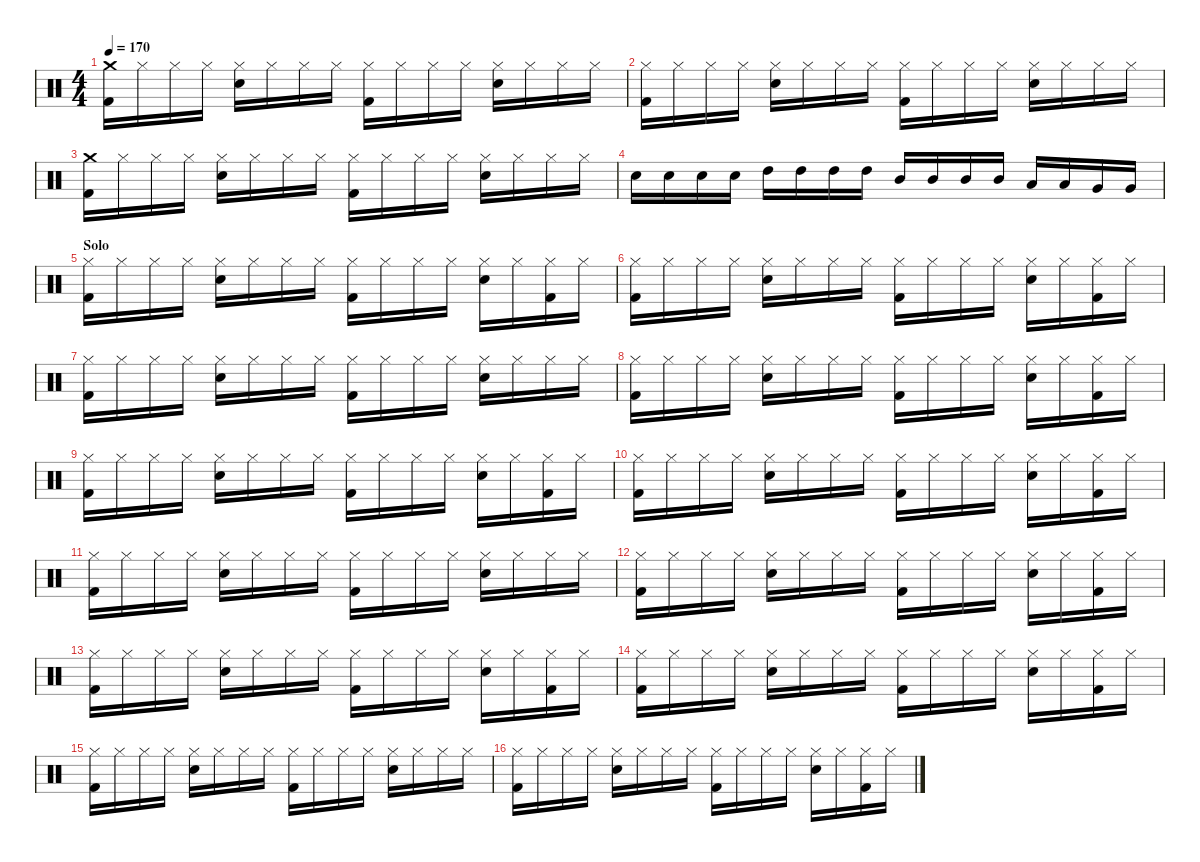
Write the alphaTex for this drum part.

\defaultSystemsLayout 4
\hideDynamics
\bracketExtendMode nobrackets
\singleTrackTrackNamePolicy hidden
\multiTrackTrackNamePolicy hidden
\otherSystemsTrackNameOrientation horizontal
\track ("Clive" "drm.") {instrument percussion}
\staff {score}
\articulation defaults
\ts (4 4)
\tempo 170
\clef neutral
\ks c
("Crash medium (hit)" "Kick (hit) 2").16{dy f beam Down} "Hi-Hat (closed)".16{beam Down} "Hi-Hat (closed)".16{beam Down} "Hi-Hat (closed)".16{beam Down} ("Hi-Hat (closed)" "Snare (hit) 2").16{beam Down} "Hi-Hat (closed)".16{beam Down} "Hi-Hat (closed)".16{beam Down} "Hi-Hat (closed)".16{beam Down} ("Hi-Hat (closed)" "Kick (hit) 2").16{beam Down} "Hi-Hat (closed)".16{beam Down} "Hi-Hat (closed)".16{beam Down} "Hi-Hat (closed)".16{beam Down} ("Hi-Hat (closed)" "Snare (hit) 2").16{beam Down} "Hi-Hat (closed)".16{beam Down} "Hi-Hat (closed)".16{beam Down} "Hi-Hat (closed)".16{beam Down} |
("Hi-Hat (closed)" "Kick (hit) 2").16{beam Down} "Hi-Hat (closed)".16{beam Down} "Hi-Hat (closed)".16{beam Down} "Hi-Hat (closed)".16{beam Down} ("Hi-Hat (closed)" "Snare (hit) 2").16{beam Down} "Hi-Hat (closed)".16{beam Down} "Hi-Hat (closed)".16{beam Down} "Hi-Hat (closed)".16{beam Down} ("Hi-Hat (closed)" "Kick (hit) 2").16{beam Down} "Hi-Hat (closed)".16{beam Down} "Hi-Hat (closed)".16{beam Down} "Hi-Hat (closed)".16{beam Down} ("Hi-Hat (closed)" "Snare (hit) 2").16{beam Down} "Hi-Hat (closed)".16{beam Down} "Hi-Hat (closed)".16{beam Down} "Hi-Hat (closed)".16{beam Down} |
("Crash medium (hit)" "Kick (hit) 2").16{beam Down} "Hi-Hat (closed)".16{beam Down} "Hi-Hat (closed)".16{beam Down} "Hi-Hat (closed)".16{beam Down} ("Hi-Hat (closed)" "Snare (hit) 2").16{beam Down} "Hi-Hat (closed)".16{beam Down} "Hi-Hat (closed)".16{beam Down} "Hi-Hat (closed)".16{beam Down} ("Hi-Hat (closed)" "Kick (hit) 2").16{beam Down} "Hi-Hat (closed)".16{beam Down} "Hi-Hat (closed)".16{beam Down} "Hi-Hat (closed)".16{beam Down} ("Hi-Hat (closed)" "Snare (hit) 2").16{beam Down} "Hi-Hat (closed)".16{beam Down} "Hi-Hat (closed)".16{beam Down} "Hi-Hat (closed)".16{beam Down} |
"Snare (hit) 2".16{beam Down} "Snare (hit) 2".16{beam Down} "Snare (hit) 2".16{beam Down} "Snare (hit) 2".16{beam Down} "High Tom (hit)".16{beam Down} "High Tom (hit)".16{beam Down} "High Tom (hit)".16{beam Down} "High Tom (hit)".16{beam Down} "Mid Tom (hit)".16{beam Up} "Mid Tom (hit)".16{beam Up} "Mid Tom (hit)".16{beam Up} "Mid Tom (hit)".16{beam Up} "Low Tom (hit)".16{beam Up} "Low Tom (hit)".16{beam Up} "Very Low Tom (hit)".16{beam Up} "Very Low Tom (hit)".16{beam Up} |
\section ("" "Solo")
("Hi-Hat (closed)" "Kick (hit) 2").16{beam Down} "Hi-Hat (closed)".16{beam Down} "Hi-Hat (closed)".16{beam Down} "Hi-Hat (closed)".16{beam Down} ("Hi-Hat (closed)" "Snare (hit) 2").16{beam Down} "Hi-Hat (closed)".16{beam Down} "Hi-Hat (closed)".16{beam Down} "Hi-Hat (closed)".16{beam Down} ("Hi-Hat (closed)" "Kick (hit) 2").16{beam Down} "Hi-Hat (closed)".16{beam Down} "Hi-Hat (closed)".16{beam Down} "Hi-Hat (closed)".16{beam Down} ("Hi-Hat (closed)" "Snare (hit) 2").16{beam Down} "Hi-Hat (closed)".16{beam Down} ("Hi-Hat (closed)" "Kick (hit) 2").16{beam Down} "Hi-Hat (closed)".16{beam Down} |
("Hi-Hat (closed)" "Kick (hit) 2").16{beam Down} "Hi-Hat (closed)".16{beam Down} "Hi-Hat (closed)".16{beam Down} "Hi-Hat (closed)".16{beam Down} ("Hi-Hat (closed)" "Snare (hit) 2").16{beam Down} "Hi-Hat (closed)".16{beam Down} "Hi-Hat (closed)".16{beam Down} "Hi-Hat (closed)".16{beam Down} ("Hi-Hat (closed)" "Kick (hit) 2").16{beam Down} "Hi-Hat (closed)".16{beam Down} "Hi-Hat (closed)".16{beam Down} "Hi-Hat (closed)".16{beam Down} ("Hi-Hat (closed)" "Snare (hit) 2").16{beam Down} "Hi-Hat (closed)".16{beam Down} ("Hi-Hat (closed)" "Kick (hit) 2").16{beam Down} "Hi-Hat (closed)".16{beam Down} |
("Hi-Hat (closed)" "Kick (hit) 2").16{beam Down} "Hi-Hat (closed)".16{beam Down} "Hi-Hat (closed)".16{beam Down} "Hi-Hat (closed)".16{beam Down} ("Hi-Hat (closed)" "Snare (hit) 2").16{beam Down} "Hi-Hat (closed)".16{beam Down} "Hi-Hat (closed)".16{beam Down} "Hi-Hat (closed)".16{beam Down} ("Hi-Hat (closed)" "Kick (hit) 2").16{beam Down} "Hi-Hat (closed)".16{beam Down} "Hi-Hat (closed)".16{beam Down} "Hi-Hat (closed)".16{beam Down} ("Hi-Hat (closed)" "Snare (hit) 2").16{beam Down} "Hi-Hat (closed)".16{beam Down} "Hi-Hat (closed)".16{beam Down} "Hi-Hat (closed)".16{beam Down} |
("Hi-Hat (closed)" "Kick (hit) 2").16{beam Down} "Hi-Hat (closed)".16{beam Down} "Hi-Hat (closed)".16{beam Down} "Hi-Hat (closed)".16{beam Down} ("Hi-Hat (closed)" "Snare (hit) 2").16{beam Down} "Hi-Hat (closed)".16{beam Down} "Hi-Hat (closed)".16{beam Down} "Hi-Hat (closed)".16{beam Down} ("Hi-Hat (closed)" "Kick (hit) 2").16{beam Down} "Hi-Hat (closed)".16{beam Down} "Hi-Hat (closed)".16{beam Down} "Hi-Hat (closed)".16{beam Down} ("Hi-Hat (closed)" "Snare (hit) 2").16{beam Down} "Hi-Hat (closed)".16{beam Down} ("Hi-Hat (closed)" "Kick (hit) 2").16{beam Down} "Hi-Hat (closed)".16{beam Down} |
("Hi-Hat (closed)" "Kick (hit) 2").16{beam Down} "Hi-Hat (closed)".16{beam Down} "Hi-Hat (closed)".16{beam Down} "Hi-Hat (closed)".16{beam Down} ("Hi-Hat (closed)" "Snare (hit) 2").16{beam Down} "Hi-Hat (closed)".16{beam Down} "Hi-Hat (closed)".16{beam Down} "Hi-Hat (closed)".16{beam Down} ("Hi-Hat (closed)" "Kick (hit) 2").16{beam Down} "Hi-Hat (closed)".16{beam Down} "Hi-Hat (closed)".16{beam Down} "Hi-Hat (closed)".16{beam Down} ("Hi-Hat (closed)" "Snare (hit) 2").16{beam Down} "Hi-Hat (closed)".16{beam Down} ("Hi-Hat (closed)" "Kick (hit) 2").16{beam Down} "Hi-Hat (closed)".16{beam Down} |
("Hi-Hat (closed)" "Kick (hit) 2").16{beam Down} "Hi-Hat (closed)".16{beam Down} "Hi-Hat (closed)".16{beam Down} "Hi-Hat (closed)".16{beam Down} ("Hi-Hat (closed)" "Snare (hit) 2").16{beam Down} "Hi-Hat (closed)".16{beam Down} "Hi-Hat (closed)".16{beam Down} "Hi-Hat (closed)".16{beam Down} ("Hi-Hat (closed)" "Kick (hit) 2").16{beam Down} "Hi-Hat (closed)".16{beam Down} "Hi-Hat (closed)".16{beam Down} "Hi-Hat (closed)".16{beam Down} ("Hi-Hat (closed)" "Snare (hit) 2").16{beam Down} "Hi-Hat (closed)".16{beam Down} ("Hi-Hat (closed)" "Kick (hit) 2").16{beam Down} "Hi-Hat (closed)".16{beam Down} |
("Hi-Hat (closed)" "Kick (hit) 2").16{beam Down} "Hi-Hat (closed)".16{beam Down} "Hi-Hat (closed)".16{beam Down} "Hi-Hat (closed)".16{beam Down} ("Hi-Hat (closed)" "Snare (hit) 2").16{beam Down} "Hi-Hat (closed)".16{beam Down} "Hi-Hat (closed)".16{beam Down} "Hi-Hat (closed)".16{beam Down} ("Hi-Hat (closed)" "Kick (hit) 2").16{beam Down} "Hi-Hat (closed)".16{beam Down} "Hi-Hat (closed)".16{beam Down} "Hi-Hat (closed)".16{beam Down} ("Hi-Hat (closed)" "Snare (hit) 2").16{beam Down} "Hi-Hat (closed)".16{beam Down} "Hi-Hat (closed)".16{beam Down} "Hi-Hat (closed)".16{beam Down} |
("Hi-Hat (closed)" "Kick (hit) 2").16{beam Down} "Hi-Hat (closed)".16{beam Down} "Hi-Hat (closed)".16{beam Down} "Hi-Hat (closed)".16{beam Down} ("Hi-Hat (closed)" "Snare (hit) 2").16{beam Down} "Hi-Hat (closed)".16{beam Down} "Hi-Hat (closed)".16{beam Down} "Hi-Hat (closed)".16{beam Down} ("Hi-Hat (closed)" "Kick (hit) 2").16{beam Down} "Hi-Hat (closed)".16{beam Down} "Hi-Hat (closed)".16{beam Down} "Hi-Hat (closed)".16{beam Down} ("Hi-Hat (closed)" "Snare (hit) 2").16{beam Down} "Hi-Hat (closed)".16{beam Down} ("Hi-Hat (closed)" "Kick (hit) 2").16{beam Down} "Hi-Hat (closed)".16{beam Down} |
("Hi-Hat (closed)" "Kick (hit) 2").16{beam Down} "Hi-Hat (closed)".16{beam Down} "Hi-Hat (closed)".16{beam Down} "Hi-Hat (closed)".16{beam Down} ("Hi-Hat (closed)" "Snare (hit) 2").16{beam Down} "Hi-Hat (closed)".16{beam Down} "Hi-Hat (closed)".16{beam Down} "Hi-Hat (closed)".16{beam Down} ("Hi-Hat (closed)" "Kick (hit) 2").16{beam Down} "Hi-Hat (closed)".16{beam Down} "Hi-Hat (closed)".16{beam Down} "Hi-Hat (closed)".16{beam Down} ("Hi-Hat (closed)" "Snare (hit) 2").16{beam Down} "Hi-Hat (closed)".16{beam Down} ("Hi-Hat (closed)" "Kick (hit) 2").16{beam Down} "Hi-Hat (closed)".16{beam Down} |
("Hi-Hat (closed)" "Kick (hit) 2").16{beam Down} "Hi-Hat (closed)".16{beam Down} "Hi-Hat (closed)".16{beam Down} "Hi-Hat (closed)".16{beam Down} ("Hi-Hat (closed)" "Snare (hit) 2").16{beam Down} "Hi-Hat (closed)".16{beam Down} "Hi-Hat (closed)".16{beam Down} "Hi-Hat (closed)".16{beam Down} ("Hi-Hat (closed)" "Kick (hit) 2").16{beam Down} "Hi-Hat (closed)".16{beam Down} "Hi-Hat (closed)".16{beam Down} "Hi-Hat (closed)".16{beam Down} ("Hi-Hat (closed)" "Snare (hit) 2").16{beam Down} "Hi-Hat (closed)".16{beam Down} ("Hi-Hat (closed)" "Kick (hit) 2").16{beam Down} "Hi-Hat (closed)".16{beam Down} |
("Hi-Hat (closed)" "Kick (hit) 2").16{beam Down} "Hi-Hat (closed)".16{beam Down} "Hi-Hat (closed)".16{beam Down} "Hi-Hat (closed)".16{beam Down} ("Hi-Hat (closed)" "Snare (hit) 2").16{beam Down} "Hi-Hat (closed)".16{beam Down} "Hi-Hat (closed)".16{beam Down} "Hi-Hat (closed)".16{beam Down} ("Hi-Hat (closed)" "Kick (hit) 2").16{beam Down} "Hi-Hat (closed)".16{beam Down} "Hi-Hat (closed)".16{beam Down} "Hi-Hat (closed)".16{beam Down} ("Hi-Hat (closed)" "Snare (hit) 2").16{beam Down} "Hi-Hat (closed)".16{beam Down} "Hi-Hat (closed)".16{beam Down} "Hi-Hat (closed)".16{beam Down} |
("Hi-Hat (closed)" "Kick (hit) 2").16{beam Down} "Hi-Hat (closed)".16{beam Down} "Hi-Hat (closed)".16{beam Down} "Hi-Hat (closed)".16{beam Down} ("Hi-Hat (closed)" "Snare (hit) 2").16{beam Down} "Hi-Hat (closed)".16{beam Down} "Hi-Hat (closed)".16{beam Down} "Hi-Hat (closed)".16{beam Down} ("Hi-Hat (closed)" "Kick (hit) 2").16{beam Down} "Hi-Hat (closed)".16{beam Down} "Hi-Hat (closed)".16{beam Down} "Hi-Hat (closed)".16{beam Down} ("Hi-Hat (closed)" "Snare (hit) 2").16{beam Down} "Hi-Hat (closed)".16{beam Down} ("Hi-Hat (closed)" "Kick (hit) 2").16{beam Down} "Hi-Hat (closed)".16{beam Down}
